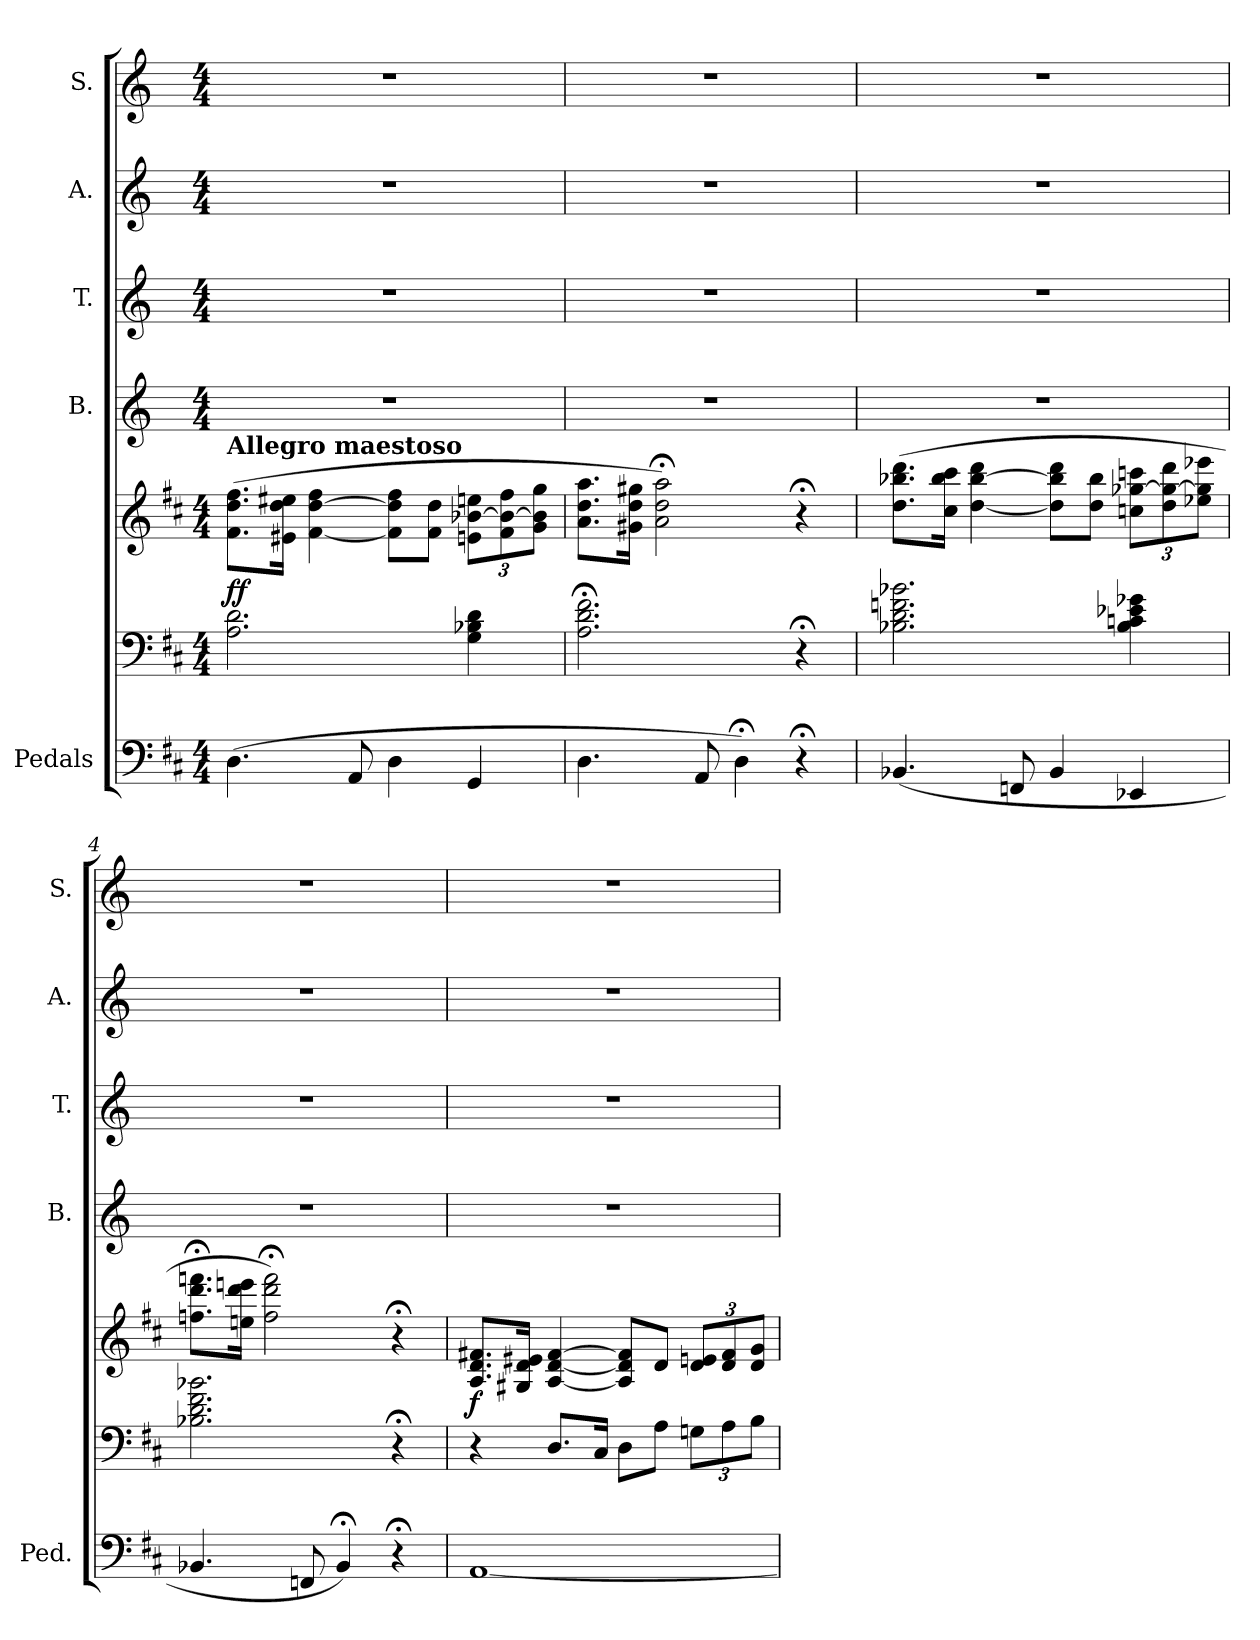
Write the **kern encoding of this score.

**kern	**kern	**dynam	**kern	**dynam	**kern	**kern	**kern	**kern
*part7	*part6	*part6	*part5	*part5	*part4	*part3	*part2	*part1
*staff7	*staff6	*staff6	*staff5	*staff5	*staff4	*staff3	*staff2	*staff1
*I"Pedals	*	*	*	*	*I"B.	*I"T.	*I"A.	*I"S.
*I'Ped.	*	*	*	*	*I'B.	*I'T.	*I'A.	*I'S.
*clefF4	*clefF4	*	*clefG2	*	*clefG2	*clefG2	*clefG2	*clefG2
*k[f#c#]	*k[f#c#]	*	*k[f#c#]	*	*k[]	*k[]	*k[]	*k[]
*D:	*D:	*	*D:	*	*C:	*C:	*C:	*C:
*M4/4	*M4/4	*	*M4/4	*	*M4/4	*M4/4	*M4/4	*M4/4
=1	=1	=1	=1	=1	=1	=1	=1	=1
!	!	!	!LO:TX:a:B:t=Allegro maestoso	!	!	!	!	!
!	!	!LO:DY:a	!	!	!	!	!	!
(>4.D\	2.A\ 2.d\	ff	(<8.f#\ 8.dd\ 8.ff#\L	.	1r	1r	1r	1r
.	.	.	16e#X\ 16dd\ 16ee#X\Jk	.	.	.	.	.
.	.	.	[<4f#\ [>4dd\ 4ff#\	.	.	.	.	.
8AA/	.	.	.	.	.	.	.	.
4D\	.	.	8f#\] 8dd\] 8ff#\L	.	.	.	.	.
.	.	.	8f#\ 8dd\J	.	.	.	.	.
*	*	*	*Xbrackettup	*	*	*	*	*
4GG/	4G\ 4B-X\ 4d\	.	12en\ [>12b-X\ 12een\L	.	.	.	.	.
.	.	.	12f#\ 12b-\_ 12ff#\	.	.	.	.	.
.	.	.	12g\ 12b-\] 12gg\J	.	.	.	.	.
=2	=2	=2	=2	=2	=2	=2	=2	=2
4.D\	2.A\;< 2.d\;< 2.f#\;<	.	8.a\ 8.dd\ 8.aa\L	.	1r	1r	1r	1r
.	.	.	16g#X\ 16dd\ 16gg#X\Jk	.	.	.	.	.
.	.	.	2a\;< 2dd\;< 2aa\;<)	.	.	.	.	.
8AA/	.	.	.	.	.	.	.	.
4D;<\)	.	.	.	.	.	.	.	.
4r;<	4r;<	.	4r;<	.	.	.	.	.
=3	=3	=3	=3	=3	=3	=3	=3	=3
(<4.BB-X/	2.B-X\ 2.d\ 2.fn\ 2.b-X\	.	(>8.dd\ 8.bb-X\ 8.ddd\L	.	1r	1r	1r	1r
.	.	.	16cc#\ 16bb-\ 16ccc#\Jk	.	.	.	.	.
.	.	.	[<4dd\ [>4bb-\ 4ddd\	.	.	.	.	.
8FFn/	.	.	.	.	.	.	.	.
4BB-/	.	.	8dd\] 8bb-\] 8ddd\L	.	.	.	.	.
.	.	.	8dd\ 8bb-\J	.	.	.	.	.
4EE-X/	4B-\ 4cn\ 4e-X\ 4g-X\	.	12ccn\ [>12gg-X\ 12cccn\L	.	.	.	.	.
.	.	.	12dd\ 12gg-\_ 12ddd\	.	.	.	.	.
.	.	.	12ee-X\ 12gg-\] 12eee-X\J	.	.	.	.	.
=4	=4	=4	=4	=4	=4	=4	=4	=4
4.BB-X/	2.B-X\ 2.d\ 2.f#\ 2.b-X\	.	8.ffn\;< 8.ddd\;< 8.fffn\;<L	.	1r	1r	1r	1r
.	.	.	16een\ 16ddd\ 16eeen\Jk	.	.	.	.	.
.	.	.	2ff\;< 2ddd\;< 2fff\;<)	.	.	.	.	.
8FFn/	.	.	.	.	.	.	.	.
4BB-;/)	.	.	.	.	.	.	.	.
4r;<	4r;<	.	4r;<	.	.	.	.	.
!!LO:LB:g=z
=5	=5	=5	=5	=5	=5	=5	=5	=5
!	!	!	!	!LO:DY:b	!	!	!	!
[<1AA	4r	.	8.A/ 8.d/ 8.f#X/L	f	1r	1r	1r	1r
.	.	.	16G#X/ 16d/ 16e#X/Jk	.	.	.	.	.
.	8.D/L	.	[<4A/ [<4d/ [>4f#/	.	.	.	.	.
.	16C#/Jk	.	.	.	.	.	.	.
.	8D\L	.	8A/] 8d/] 8f#/]L	.	.	.	.	.
.	8A\J	.	8d/J	.	.	.	.	.
*	*Xbrackettup	*	*	*	*	*	*	*
.	12Gn\L	.	12d/ 12en/L	.	.	.	.	.
.	12A\	.	12d/ 12f#/	.	.	.	.	.
.	12B\J	.	12d/ 12g/J	.	.	.	.	.
=	=	=	=	=	=	=	=	=
*-	*-	*-	*-	*-	*-	*-	*-	*-
